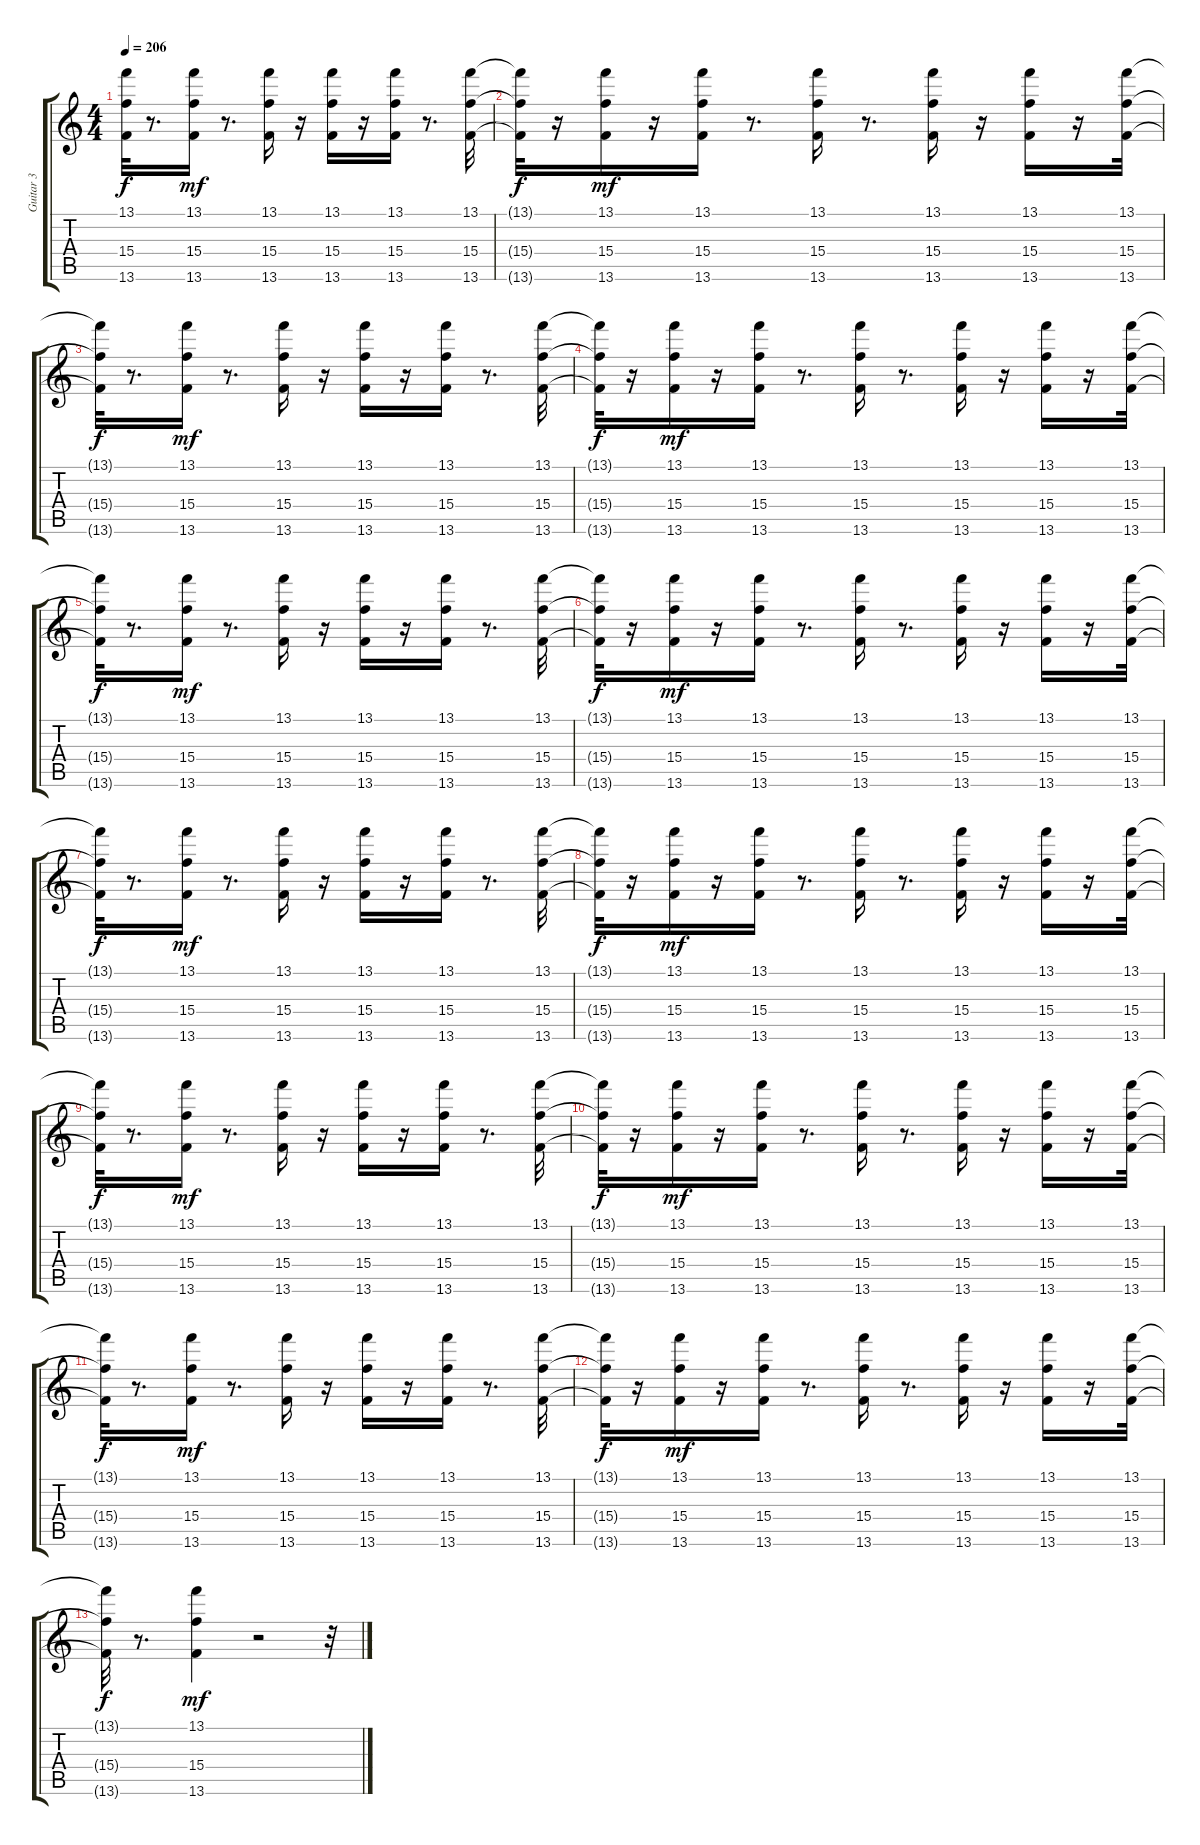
\track ("Guitar 3" "Guitar 3") {instrument electricguitarclean}
\staff {score tabs}
\tuning (E4 B3 G3 D3 A2 E2) {hide}
\ts (4 4)
\tempo 206
\clef g2
\ks c
(13.1{t} 15.4{t} 13.6{t}).32{dy f} r.8{d} (13.1 15.4 13.6).16{dy mf} r.8{d} (13.1 15.4 13.6).16 r.16 (13.1 15.4 13.6).16 r.16 (13.1 15.4 13.6).16 r.8{d} (13.1 15.4 13.6).32 |
(13.1{t} 15.4{t} 13.6{t}).32{dy f} r.16 (13.1 15.4 13.6).16{dy mf} r.16 (13.1 15.4 13.6).16 r.8{d} (13.1 15.4 13.6).16 r.8{d} (13.1 15.4 13.6).16 r.16 (13.1 15.4 13.6).16 r.16 (13.1 15.4 13.6).32 |
(13.1{t} 15.4{t} 13.6{t}).32{dy f} r.8{d} (13.1 15.4 13.6).16{dy mf} r.8{d} (13.1 15.4 13.6).16 r.16 (13.1 15.4 13.6).16 r.16 (13.1 15.4 13.6).16 r.8{d} (13.1 15.4 13.6).32 |
(13.1{t} 15.4{t} 13.6{t}).32{dy f} r.16 (13.1 15.4 13.6).16{dy mf} r.16 (13.1 15.4 13.6).16 r.8{d} (13.1 15.4 13.6).16 r.8{d} (13.1 15.4 13.6).16 r.16 (13.1 15.4 13.6).16 r.16 (13.1 15.4 13.6).32 |
(13.1{t} 15.4{t} 13.6{t}).32{dy f} r.8{d} (13.1 15.4 13.6).16{dy mf} r.8{d} (13.1 15.4 13.6).16 r.16 (13.1 15.4 13.6).16 r.16 (13.1 15.4 13.6).16 r.8{d} (13.1 15.4 13.6).32 |
(13.1{t} 15.4{t} 13.6{t}).32{dy f} r.16 (13.1 15.4 13.6).16{dy mf} r.16 (13.1 15.4 13.6).16 r.8{d} (13.1 15.4 13.6).16 r.8{d} (13.1 15.4 13.6).16 r.16 (13.1 15.4 13.6).16 r.16 (13.1 15.4 13.6).32 |
(13.1{t} 15.4{t} 13.6{t}).32{dy f} r.8{d} (13.1 15.4 13.6).16{dy mf} r.8{d} (13.1 15.4 13.6).16 r.16 (13.1 15.4 13.6).16 r.16 (13.1 15.4 13.6).16 r.8{d} (13.1 15.4 13.6).32 |
(13.1{t} 15.4{t} 13.6{t}).32{dy f} r.16 (13.1 15.4 13.6).16{dy mf} r.16 (13.1 15.4 13.6).16 r.8{d} (13.1 15.4 13.6).16 r.8{d} (13.1 15.4 13.6).16 r.16 (13.1 15.4 13.6).16 r.16 (13.1 15.4 13.6).32 |
(13.1{t} 15.4{t} 13.6{t}).32{dy f} r.8{d} (13.1 15.4 13.6).16{dy mf} r.8{d} (13.1 15.4 13.6).16 r.16 (13.1 15.4 13.6).16 r.16 (13.1 15.4 13.6).16 r.8{d} (13.1 15.4 13.6).32 |
(13.1{t} 15.4{t} 13.6{t}).32{dy f} r.16 (13.1 15.4 13.6).16{dy mf} r.16 (13.1 15.4 13.6).16 r.8{d} (13.1 15.4 13.6).16 r.8{d} (13.1 15.4 13.6).16 r.16 (13.1 15.4 13.6).16 r.16 (13.1 15.4 13.6).32 |
(13.1{t} 15.4{t} 13.6{t}).32{dy f} r.8{d} (13.1 15.4 13.6).16{dy mf} r.8{d} (13.1 15.4 13.6).16 r.16 (13.1 15.4 13.6).16 r.16 (13.1 15.4 13.6).16 r.8{d} (13.1 15.4 13.6).32 |
(13.1{t} 15.4{t} 13.6{t}).32{dy f} r.16 (13.1 15.4 13.6).16{dy mf} r.16 (13.1 15.4 13.6).16 r.8{d} (13.1 15.4 13.6).16 r.8{d} (13.1 15.4 13.6).16 r.16 (13.1 15.4 13.6).16 r.16 (13.1 15.4 13.6).32 |
(13.1{t} 15.4{t} 13.6{t}).32{dy f} r.8{d} (13.1 15.4 13.6).4{dy mf} r.2 r.32
